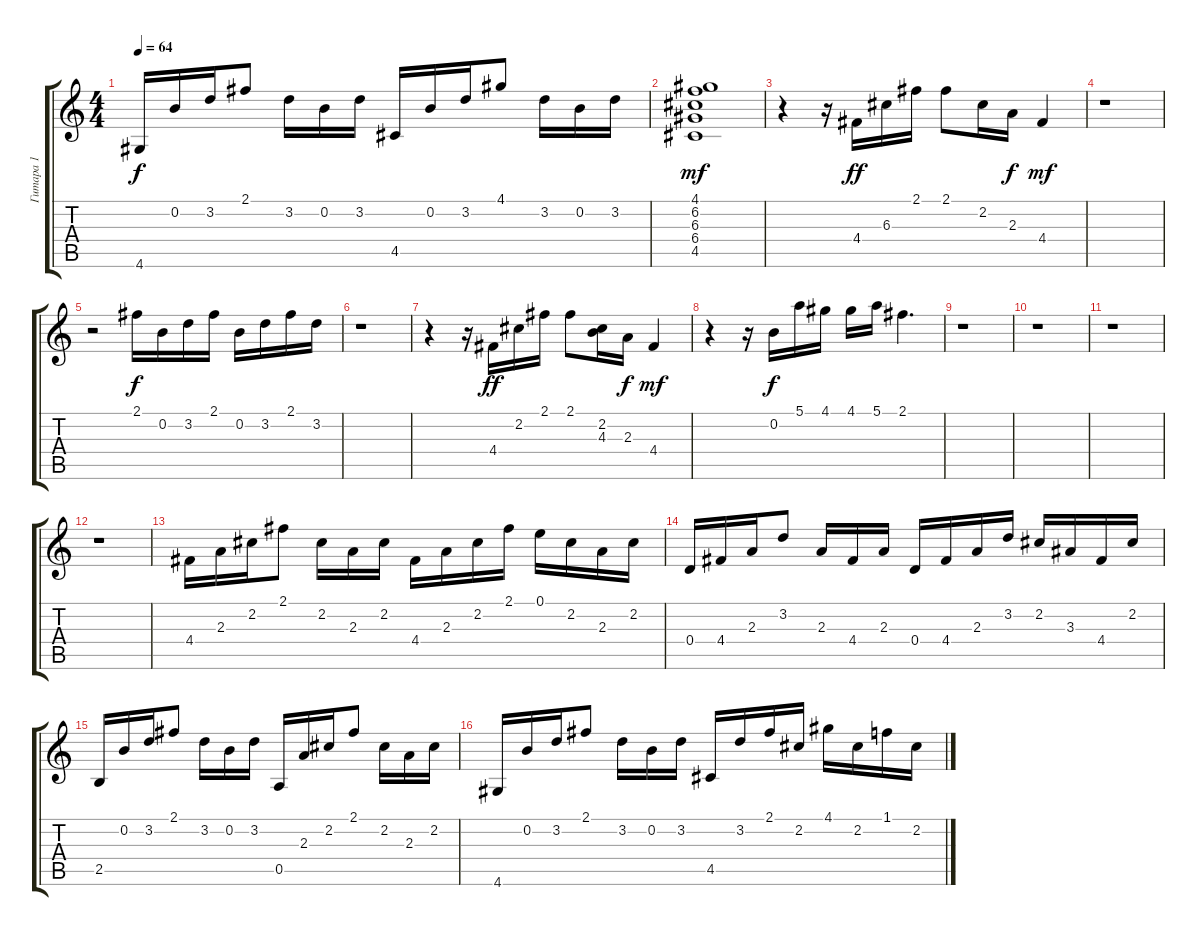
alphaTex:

\track ("Гитара 1" "Гитара 1") {instrument acousticguitarsteel}
\staff {score tabs}
\tuning (E4 B3 G3 D3 A2 E2) {hide}
\ts (4 4)
\tempo 64
\clef g2
\ks c
4.6.16{dy f} 0.2.16 3.2.16 2.1.8 3.2.16 0.2.16 3.2.16 4.5.16 0.2.16 3.2.16 4.1.8 3.2.16 0.2.16 3.2.16 |
(4.1 6.2 6.3 6.4 4.5).1{dy mf} |
r.4 r.16 4.4.16{dy ff} 6.3.16 2.1.16 2.1.8 2.2.16 2.3.16{dy f} 4.4.4{dy mf} |
r.1 |
r.2 2.1.16{dy f} 0.2.16 3.2.16 2.1.16 0.2.16 3.2.16 2.1.16 3.2.16 |
r.1 |
r.4 r.16 4.4.16{dy ff} 2.2.16 2.1.16 2.1.8 (2.2 4.3).16 2.3.16{dy f} 4.4.4{dy mf} |
r.4 r.16 0.2.16{dy f} 5.1.16 4.1.16 4.1.16 5.1.16 2.1.4{d} |
r.1 |
r.1 |
r.1 |
r.1 |
4.4.16{volume 12} 2.3.16{volume 8} 2.2.16 2.1.8 2.2.16 2.3.16 2.2.16 4.4.16 2.3.16 2.2.16 2.1.16 0.1.16 2.2.16 2.3.16 2.2.16 |
0.4.16 4.4.16 2.3.16 3.2.8 2.3.16 4.4.16 2.3.16 0.4.16 4.4.16 2.3.16 3.2.16 2.2.16 3.3.16 4.4.16 2.2.16 |
2.5.16 0.2.16 3.2.16 2.1.8 3.2.16 0.2.16 3.2.16 0.5.16 2.3.16 2.2.16 2.1.8 2.2.16 2.3.16 2.2.16 |
4.6.16 0.2.16 3.2.16 2.1.8 3.2.16 0.2.16 3.2.16 4.5.16 3.2.16 2.1.16 2.2.16 4.1.16 2.2.16 1.1.16 2.2.16
